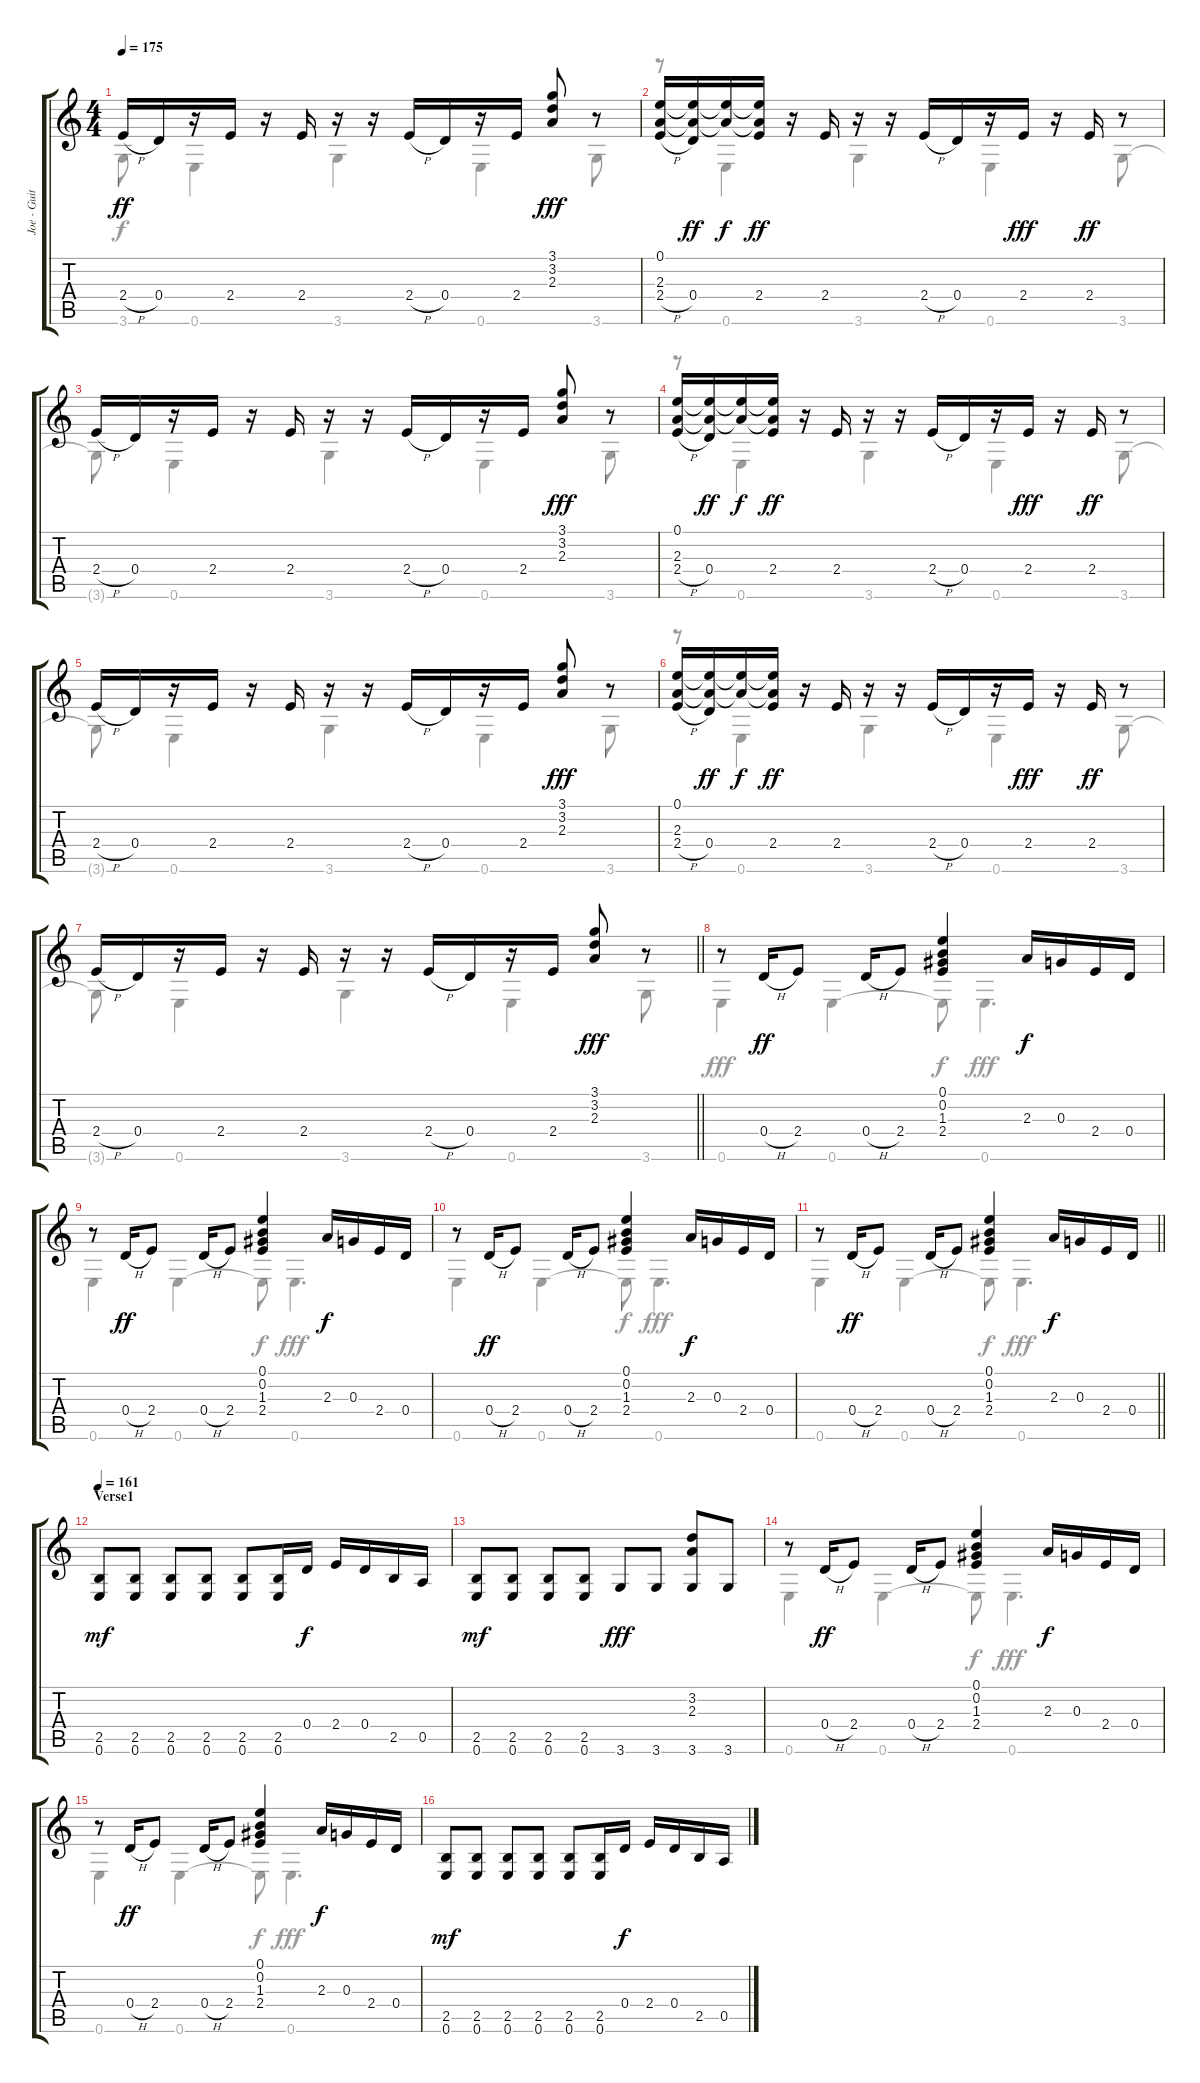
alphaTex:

\track ("Joe - Guitar" "Joe - Guit") {instrument acousticguitarsteel}
\staff {score tabs}
\tuning (E4 B3 G3 D3 A2 E2) {hide}
\voice
\ts (4 4)
\tempo 175
\clef g2
\ks c
2.4{h}.16{dy ff} 0.4.16 r.16 2.4.16 r.16 2.4.16 r.16 r.16 2.4{h}.16 0.4.16 r.16 2.4.16 (3.1 3.2 2.3).8{dy fff} r.8 |
(0.1 2.3 2.4{h}).16 (0.1{t} 2.3{t} 0.4).16{dy ff} (0.1{t} 2.3{t}).16{dy f} (0.1{t} 2.3{t} 2.4).16{dy ff} r.16 2.4.16 r.16 r.16 2.4{h}.16 0.4.16 r.16 2.4.16{dy fff} r.16 2.4.16{dy ff} r.8 |
2.4{h}.16 0.4.16 r.16 2.4.16 r.16 2.4.16 r.16 r.16 2.4{h}.16 0.4.16 r.16 2.4.16 (3.1 3.2 2.3).8{dy fff} r.8 |
(0.1 2.3 2.4{h}).16 (0.1{t} 2.3{t} 0.4).16{dy ff} (0.1{t} 2.3{t}).16{dy f} (0.1{t} 2.3{t} 2.4).16{dy ff} r.16 2.4.16 r.16 r.16 2.4{h}.16 0.4.16 r.16 2.4.16{dy fff} r.16 2.4.16{dy ff} r.8 |
2.4{h}.16 0.4.16 r.16 2.4.16 r.16 2.4.16 r.16 r.16 2.4{h}.16 0.4.16 r.16 2.4.16 (3.1 3.2 2.3).8{dy fff} r.8 |
(0.1 2.3 2.4{h}).16 (0.1{t} 2.3{t} 0.4).16{dy ff} (0.1{t} 2.3{t}).16{dy f} (0.1{t} 2.3{t} 2.4).16{dy ff} r.16 2.4.16 r.16 r.16 2.4{h}.16 0.4.16 r.16 2.4.16{dy fff} r.16 2.4.16{dy ff} r.8 |
\barLineRight lightlight
2.4{h}.16 0.4.16 r.16 2.4.16 r.16 2.4.16 r.16 r.16 2.4{h}.16 0.4.16 r.16 2.4.16 (3.1 3.2 2.3).8{dy fff} r.8 |
r.8{volume 16} 0.4{h}.16{dy ff} 2.4.8 0.4{h}.16 2.4.8 (0.1 0.2 1.3 2.4).4 2.3.16{dy f} 0.3.16 2.4.16 0.4.16 |
r.8 0.4{h}.16{dy ff} 2.4.8 0.4{h}.16 2.4.8 (0.1 0.2 1.3 2.4).4 2.3.16{dy f} 0.3.16 2.4.16 0.4.16 |
r.8 0.4{h}.16{dy ff} 2.4.8 0.4{h}.16 2.4.8 (0.1 0.2 1.3 2.4).4 2.3.16{dy f} 0.3.16 2.4.16 0.4.16 |
\barLineRight lightlight
r.8 0.4{h}.16{dy ff} 2.4.8 0.4{h}.16 2.4.8 (0.1 0.2 1.3 2.4).4 2.3.16{dy f} 0.3.16 2.4.16 0.4.16 |
\section ("" "Verse1")
\tempo 161
(2.5 0.6).8{dy mf} (2.5 0.6).8 (2.5 0.6).8 (2.5 0.6).8 (2.5 0.6).8 (2.5 0.6).16 0.4.16{dy f} 2.4.16 0.4.16 2.5.16 0.5.16 |
(2.5 0.6).8{dy mf} (2.5 0.6).8 (2.5 0.6).8 (2.5 0.6).8 3.6.8{dy fff} 3.6.8 (3.2 2.3 3.6).8 3.6.8 |
r.8 0.4{h}.16{dy ff} 2.4.8 0.4{h}.16 2.4.8 (0.1 0.2 1.3 2.4).4 2.3.16{dy f} 0.3.16 2.4.16 0.4.16 |
r.8 0.4{h}.16{dy ff} 2.4.8 0.4{h}.16 2.4.8 (0.1 0.2 1.3 2.4).4 2.3.16{dy f} 0.3.16 2.4.16 0.4.16 |
(2.5 0.6).8{dy mf} (2.5 0.6).8 (2.5 0.6).8 (2.5 0.6).8 (2.5 0.6).8 (2.5 0.6).16 0.4.16{dy f} 2.4.16 0.4.16 2.5.16 0.5.16
\voice
\clef g2
\ottava regular
\simile none
\ks c
3.6{t}.8{dy f} 0.6.4 3.6.4 0.6.4 3.6.8 |
r.8 0.6.4 3.6.4 0.6.4 3.6.8 |
3.6{t}.8 0.6.4 3.6.4 0.6.4 3.6.8 |
r.8 0.6.4 3.6.4 0.6.4 3.6.8 |
3.6{t}.8 0.6.4 3.6.4 0.6.4 3.6.8 |
r.8 0.6.4 3.6.4 0.6.4 3.6.8 |
\barLineRight lightlight
3.6{t}.8 0.6.4 3.6.4 0.6.4 3.6.8 |
0.6.4{dy fff} 0.6.4 0.6{t}.8{dy f} 0.6.4{d dy fff} |
0.6.4 0.6.4 0.6{t}.8{dy f} 0.6.4{d dy fff} |
0.6.4 0.6.4 0.6{t}.8{dy f} 0.6.4{d dy fff} |
\barLineRight lightlight
0.6.4 0.6.4 0.6{t}.8{dy f} 0.6.4{d dy fff} |
|
|
0.6.4 0.6.4 0.6{t}.8{dy f} 0.6.4{d dy fff} |
0.6.4 0.6.4 0.6{t}.8{dy f} 0.6.4{d dy fff} |
